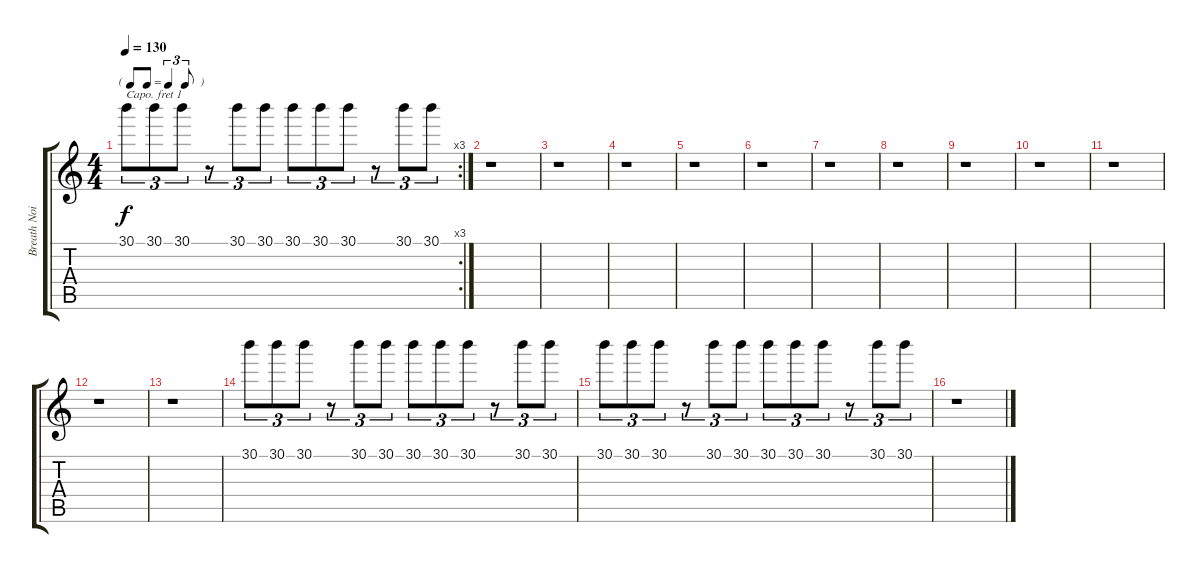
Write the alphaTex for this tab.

\track ("Breath Noise (Alan Wilder)" "Breath Noi") {instrument breathnoise}
\staff {score tabs}
\capo 1
\tuning (E4 B3 G3 D3 A2 E2) {hide}
\rc 3
\ts (4 4)
\tf triplet8th
\tempo 130
\clef g2
\ks c
30.1.8{tu (3 2) dy f} 30.1.8{tu (3 2)} 30.1.8{tu (3 2)} r.8{tu (3 2)} 30.1.8{tu (3 2)} 30.1.8{tu (3 2)} 30.1.8{tu (3 2)} 30.1.8{tu (3 2)} 30.1.8{tu (3 2)} r.8{tu (3 2)} 30.1.8{tu (3 2)} 30.1.8{tu (3 2)} |
r.1 |
r.1 |
r.1 |
r.1 |
r.1 |
r.1 |
r.1 |
r.1 |
r.1 |
r.1 |
r.1 |
r.1 |
30.1.8{tu (3 2)} 30.1.8{tu (3 2)} 30.1.8{tu (3 2)} r.8{tu (3 2)} 30.1.8{tu (3 2)} 30.1.8{tu (3 2)} 30.1.8{tu (3 2)} 30.1.8{tu (3 2)} 30.1.8{tu (3 2)} r.8{tu (3 2)} 30.1.8{tu (3 2)} 30.1.8{tu (3 2)} |
30.1.8{tu (3 2)} 30.1.8{tu (3 2)} 30.1.8{tu (3 2)} r.8{tu (3 2)} 30.1.8{tu (3 2)} 30.1.8{tu (3 2)} 30.1.8{tu (3 2)} 30.1.8{tu (3 2)} 30.1.8{tu (3 2)} r.8{tu (3 2)} 30.1.8{tu (3 2)} 30.1.8{tu (3 2)} |
r.1
